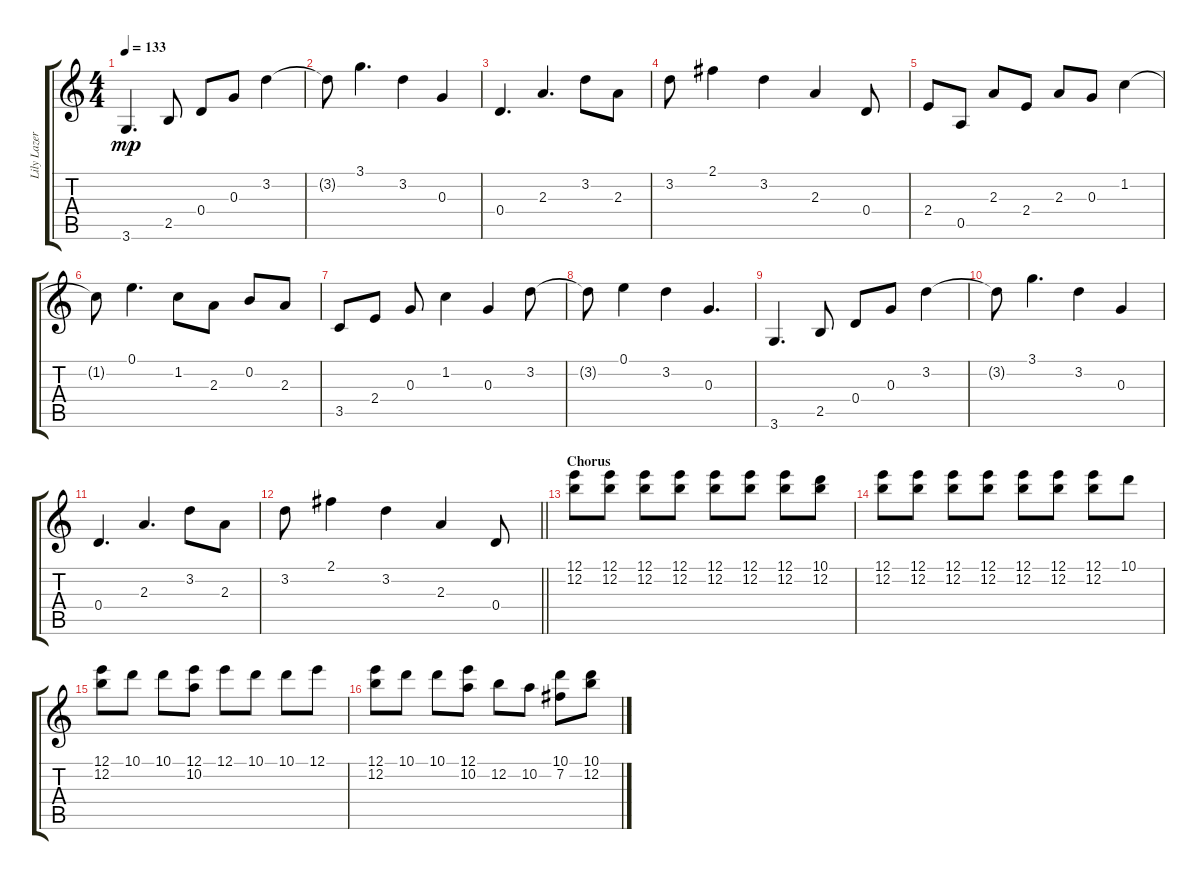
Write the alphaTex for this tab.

\track ("Lily Lazer (Guitar)" "Lily Lazer") {instrument distortionguitar}
\staff {score tabs}
\tuning (E4 B3 G3 D3 A2 E2) {hide}
\ts (4 4)
\tempo 133
\clef g2
\ks c
3.6.4{d dy mp} 2.5.8 0.4.8 0.3.8 3.2.4 |
3.2{t}.8 3.1.4{d} 3.2.4 0.3.4 |
0.4.4{d} 2.3.4{d} 3.2.8 2.3.8 |
3.2.8 2.1.4 3.2.4 2.3.4 0.4.8 |
2.4.8 0.5.8 2.3.8 2.4.8 2.3.8 0.3.8 1.2.4 |
1.2{t}.8 0.1.4{d} 1.2.8 2.3.8 0.2.8 2.3.8 |
3.5.8 2.4.8 0.3.8 1.2.4 0.3.4 3.2.8 |
3.2{t}.8 0.1.4 3.2.4 0.3.4{d} |
3.6.4{d} 2.5.8 0.4.8 0.3.8 3.2.4 |
3.2{t}.8 3.1.4{d} 3.2.4 0.3.4 |
0.4.4{d} 2.3.4{d} 3.2.8 2.3.8 |
\barLineRight lightlight
3.2.8 2.1.4 3.2.4 2.3.4 0.4.8 |
\section ("" "Chorus")
(12.1 12.2).8 (12.1 12.2).8 (12.1 12.2).8 (12.1 12.2).8 (12.1 12.2).8 (12.1 12.2).8 (12.1 12.2).8 (10.1 12.2).8 |
(12.1 12.2).8 (12.1 12.2).8 (12.1 12.2).8 (12.1 12.2).8 (12.1 12.2).8 (12.1 12.2).8 (12.1 12.2).8 10.1.8 |
(12.1 12.2).8 10.1.8 10.1.8 (12.1 10.2).8 12.1.8 10.1.8 10.1.8 12.1.8 |
(12.1 12.2).8 10.1.8 10.1.8 (12.1 10.2).8 12.2.8 10.2.8 (10.1 7.2).8 (10.1 12.2).8
